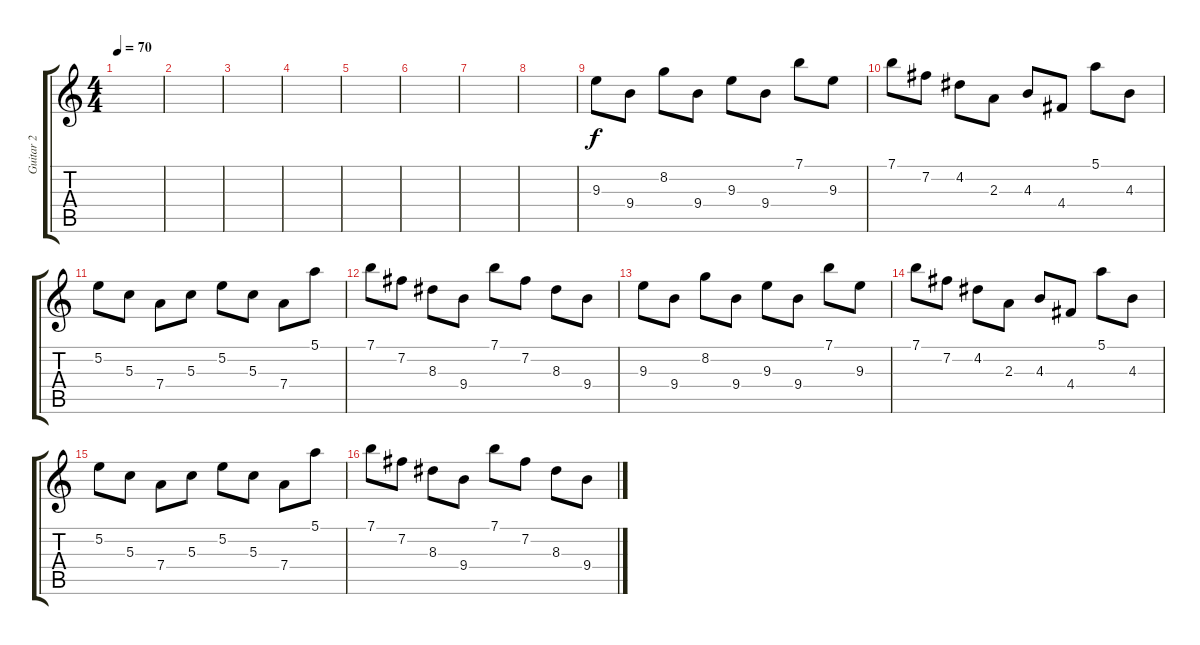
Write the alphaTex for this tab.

\track ("Guitar 2" "Guitar 2") {instrument acousticguitarsteel}
\staff {score tabs}
\tuning (E4 B3 G3 D3 A2 E2) {hide}
\ts (4 4)
\tempo 70
\clef g2
\ks c
|
|
|
|
|
|
|
|
9.3.8 9.4.8 8.2.8 9.4.8 9.3.8 9.4.8 7.1.8 9.3.8 |
7.1.8 7.2.8 4.2.8 2.3.8 4.3.8 4.4.8 5.1.8 4.3.8 |
5.2.8 5.3.8 7.4.8 5.3.8 5.2.8 5.3.8 7.4.8 5.1.8 |
7.1.8 7.2.8 8.3.8 9.4.8 7.1.8 7.2.8 8.3.8 9.4.8 |
9.3.8 9.4.8 8.2.8 9.4.8 9.3.8 9.4.8 7.1.8 9.3.8 |
7.1.8 7.2.8 4.2.8 2.3.8 4.3.8 4.4.8 5.1.8 4.3.8 |
5.2.8 5.3.8 7.4.8 5.3.8 5.2.8 5.3.8 7.4.8 5.1.8 |
7.1.8 7.2.8 8.3.8 9.4.8 7.1.8 7.2.8 8.3.8 9.4.8
